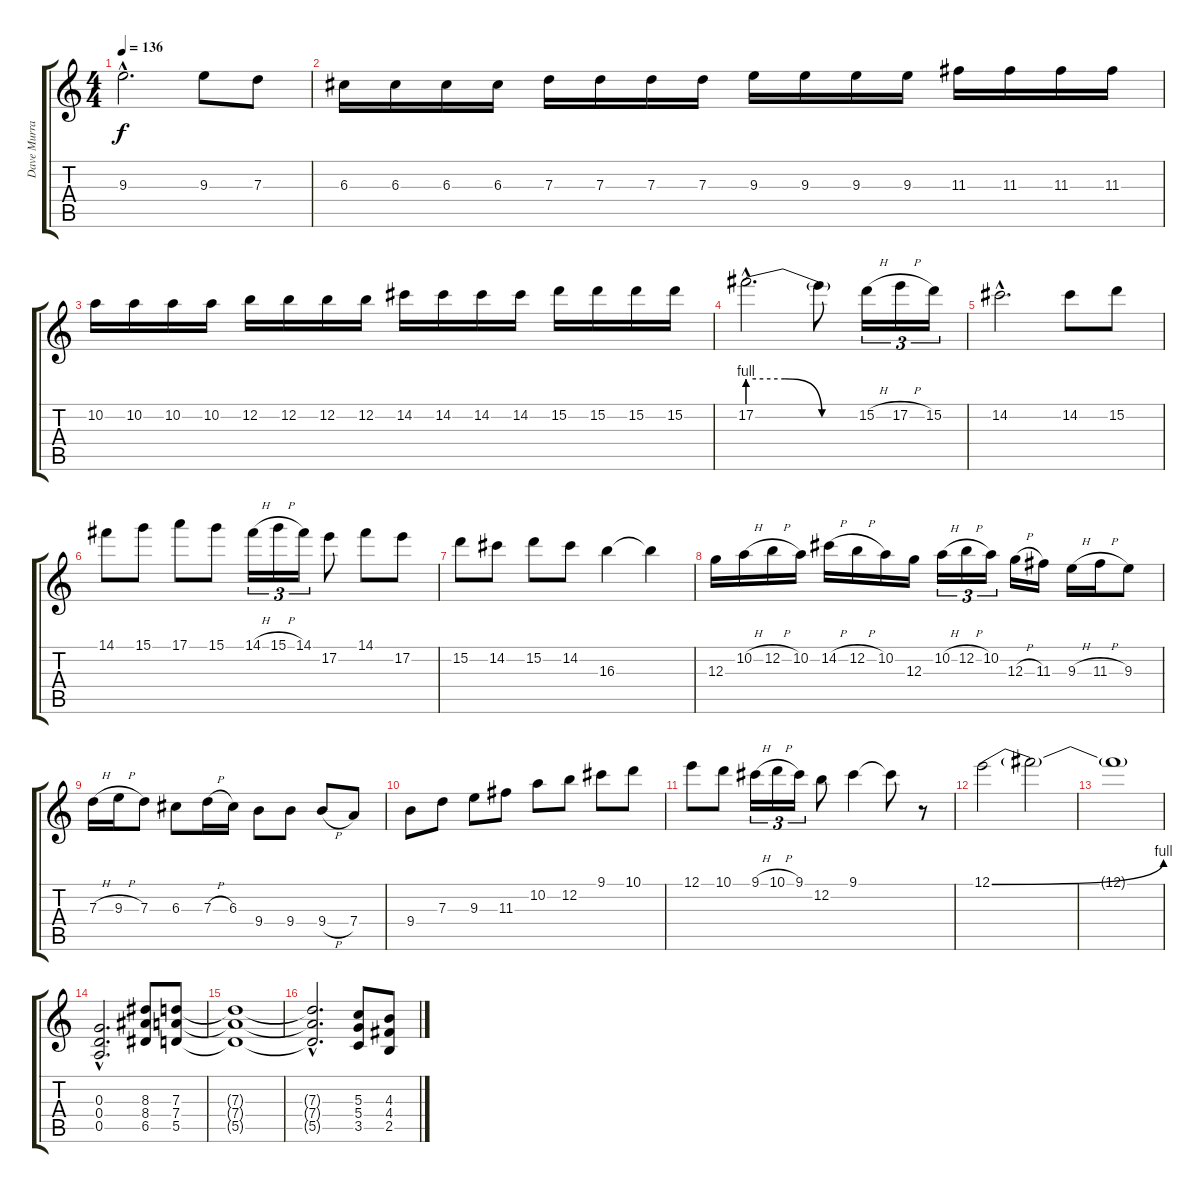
\track ("Dave Murray" "Dave Murra") {instrument distortionguitar}
\staff {score tabs}
\tuning (E4 B3 G3 D3 A2 E2) {hide}
\ts (4 4)
\tempo 136
\clef g2
\ks c
9.3{hac}.2{d dy f} 9.3.8 7.3.8 |
6.3.16 6.3.16 6.3.16 6.3.16 7.3.16 7.3.16 7.3.16 7.3.16 9.3.16 9.3.16 9.3.16 9.3.16 11.3.16 11.3.16 11.3.16 11.3.16 |
10.2.16 10.2.16 10.2.16 10.2.16 12.2.16 12.2.16 12.2.16 12.2.16 14.2.16 14.2.16 14.2.16 14.2.16 15.2.16 15.2.16 15.2.16 15.2.16 |
17.2{be (custom 0 4 20 4 40 0 60 0) hac}.2{d} 17.2{t}.8 15.2{h}.16{tu (3 2)} 17.2{h}.16{tu (3 2)} 15.2.16{tu (3 2)} |
14.2{hac}.2{d} 14.2.8 15.2.8 |
14.1.8 15.1.8 17.1.8 15.1.8 14.1{h}.16{tu (3 2)} 15.1{h}.16{tu (3 2)} 14.1.16{tu (3 2)} 17.2.8 14.1.8 17.2.8 |
15.2.8 14.2.8 15.2.8 14.2.8 16.3.4 16.3{t}.4 |
12.3.16 10.2{h}.16 12.2{h}.16 10.2.16 14.2{h}.16 12.2{h}.16 10.2.16 12.3.16 10.2{h}.16{tu (3 2)} 12.2{h}.16{tu (3 2)} 10.2.16{tu (3 2)} 12.3{h}.16 11.3.16 9.3{h}.16 11.3{h}.16 9.3.8 |
7.3{h}.16 9.3{h}.16 7.3.8 6.3.8 7.3{h}.16 6.3.16 9.4.8 9.4.8 9.4{h}.8 7.4.8 |
9.4.8 7.3.8 9.3.8 11.3.8 10.2.8 12.2.8 9.1.8 10.1.8 |
12.1.8 10.1.8 9.1{h}.16{tu (3 2)} 10.1{h}.16{tu (3 2)} 9.1.16{tu (3 2)} 12.2.8 9.1.4 9.1{t}.8 r.8 |
12.1{be (bend 0 0 60 4)}.2{volume 13} 12.1{t}.2 |
12.1{t}.1 |
(0.3{hac} 0.4{hac} 0.5{hac}).2{d} (8.3 8.4 6.5).8 (7.3 7.4 5.5).8 |
(7.3{t} 7.4{t} 5.5{t}).1 |
(7.3{hac t} 7.4{hac t} 5.5{hac t}).2{d} (5.3 5.4 3.5).8 (4.3 4.4 2.5).8
